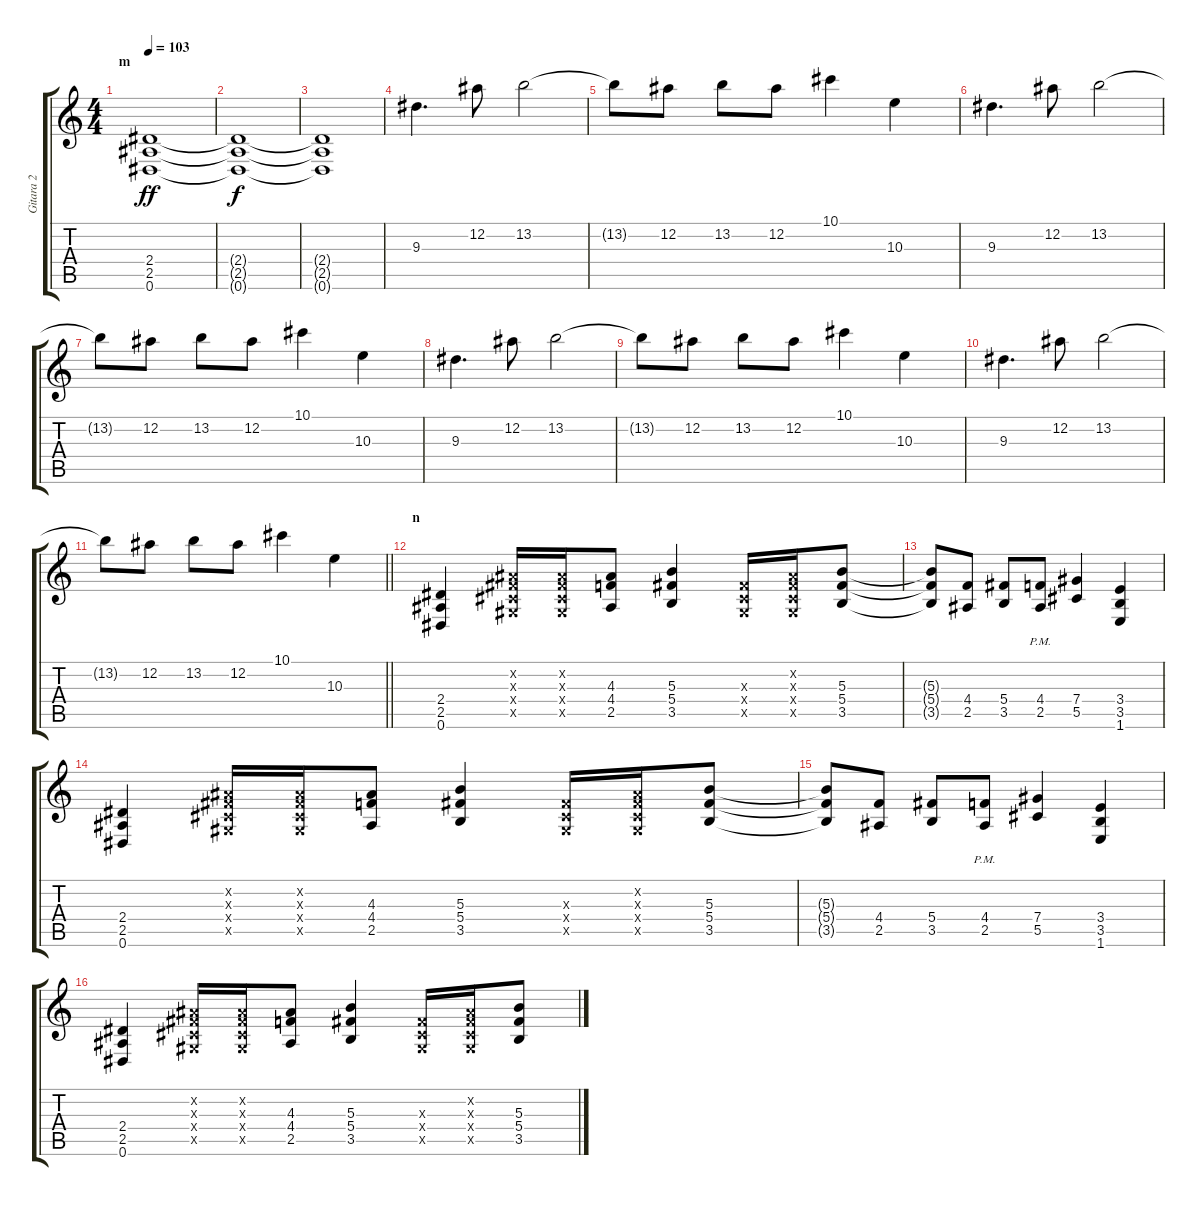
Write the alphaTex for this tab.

\track ("Gitara 2" "Gitara 2") {instrument electricguitarclean}
\staff {score tabs}
\tuning (Eb4 Bb3 Gb3 Db3 Ab2 Eb2) {hide}
\ts (4 4)
\section ("" "m")
\tempo 103
\clef g2
\ks c
(2.4 2.5 0.6).1{dy ff} |
(2.4{t} 2.5{t} 0.6{t}).1{dy f} |
(2.4{t} 2.5{t} 0.6{t}).1 |
9.3.4{d instrument overdrivenguitar} 12.2.8 13.2.2 |
13.2{t}.8 12.2.8 13.2.8 12.2.8 10.1.4 10.3.4 |
9.3.4{d} 12.2.8 13.2.2 |
13.2{t}.8 12.2.8 13.2.8 12.2.8 10.1.4 10.3.4 |
9.3.4{d} 12.2.8 13.2.2 |
13.2{t}.8 12.2.8 13.2.8 12.2.8 10.1.4 10.3.4 |
9.3.4{d} 12.2.8 13.2.2 |
\barLineRight lightlight
13.2{t}.8 12.2.8 13.2.8 12.2.8 10.1.4 10.3.4 |
\section ("" "n")
(2.4 2.5 0.6).4{volume 14 balance 4 instrument distortionguitar} (0.2{x} 0.3{x} 0.4{x} 0.5{x}).16 (0.2{x} 0.3{x} 0.4{x} 0.5{x}).16 (4.3 4.4 2.5).8 (5.3 5.4 3.5).4 (0.3{x} 0.4{x} 0.5{x}).16 (0.2{x} 0.3{x} 0.4{x} 0.5{x}).16 (5.3 5.4 3.5).8 |
(5.3{t} 5.4{t} 3.5{t}).8 (4.4 2.5).8 (5.4 3.5).8 (4.4{pm} 2.5{pm}).8 (7.4 5.5).4 (3.4 3.5 1.6).4 |
(2.4 2.5 0.6).4 (0.2{x} 0.3{x} 0.4{x} 0.5{x}).16 (0.2{x} 0.3{x} 0.4{x} 0.5{x}).16 (4.3 4.4 2.5).8 (5.3 5.4 3.5).4 (0.3{x} 0.4{x} 0.5{x}).16 (0.2{x} 0.3{x} 0.4{x} 0.5{x}).16 (5.3 5.4 3.5).8 |
(5.3{t} 5.4{t} 3.5{t}).8 (4.4 2.5).8 (5.4 3.5).8 (4.4{pm} 2.5{pm}).8 (7.4 5.5).4 (3.4 3.5 1.6).4 |
(2.4 2.5 0.6).4 (0.2{x} 0.3{x} 0.4{x} 0.5{x}).16 (0.2{x} 0.3{x} 0.4{x} 0.5{x}).16 (4.3 4.4 2.5).8 (5.3 5.4 3.5).4 (0.3{x} 0.4{x} 0.5{x}).16 (0.2{x} 0.3{x} 0.4{x} 0.5{x}).16 (5.3 5.4 3.5).8
